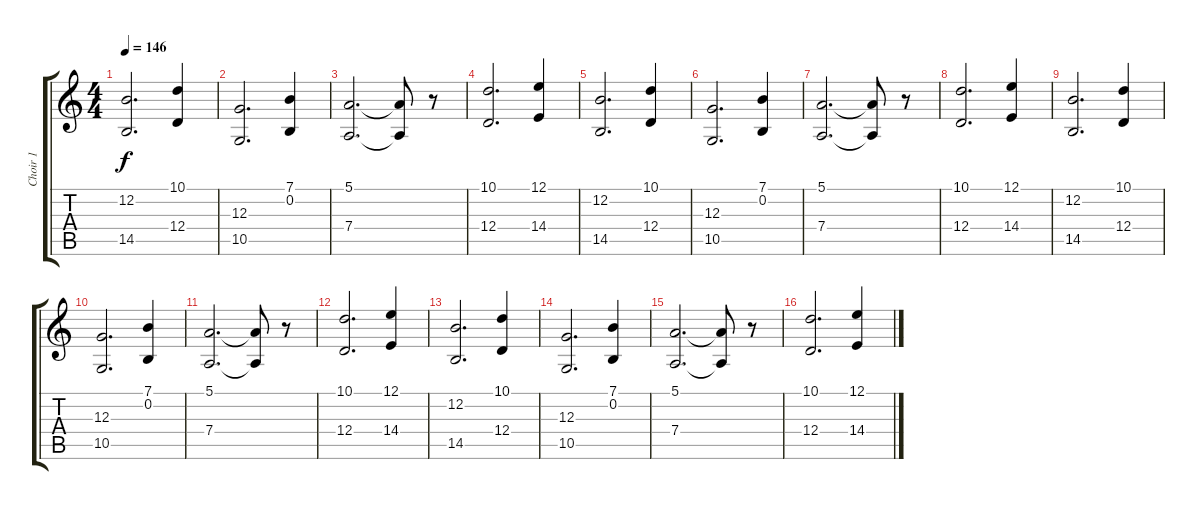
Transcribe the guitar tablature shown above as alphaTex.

\track ("Choir 1" "Choir 1") {instrument choiraahs}
\staff {score tabs}
\tuning (E4 B3 G3 D3 A2 E2) {hide}
\ts (4 4)
\tempo 146
\clef g2
\ks c
(12.2 14.5).2{d dy f} (10.1 12.4).4 |
(12.3 10.5).2{d} (7.1 0.2).4 |
(5.1 7.4).2{d} (5.1{t} 7.4{t}).8 r.8 |
(10.1 12.4).2{d} (12.1 14.4).4 |
(12.2 14.5).2{d} (10.1 12.4).4 |
(12.3 10.5).2{d} (7.1 0.2).4 |
(5.1 7.4).2{d} (5.1{t} 7.4{t}).8 r.8 |
(10.1 12.4).2{d} (12.1 14.4).4 |
(12.2 14.5).2{d} (10.1 12.4).4 |
(12.3 10.5).2{d} (7.1 0.2).4 |
(5.1 7.4).2{d} (5.1{t} 7.4{t}).8 r.8 |
(10.1 12.4).2{d} (12.1 14.4).4 |
(12.2 14.5).2{d} (10.1 12.4).4 |
(12.3 10.5).2{d} (7.1 0.2).4 |
(5.1 7.4).2{d} (5.1{t} 7.4{t}).8 r.8 |
(10.1 12.4).2{d} (12.1 14.4).4
